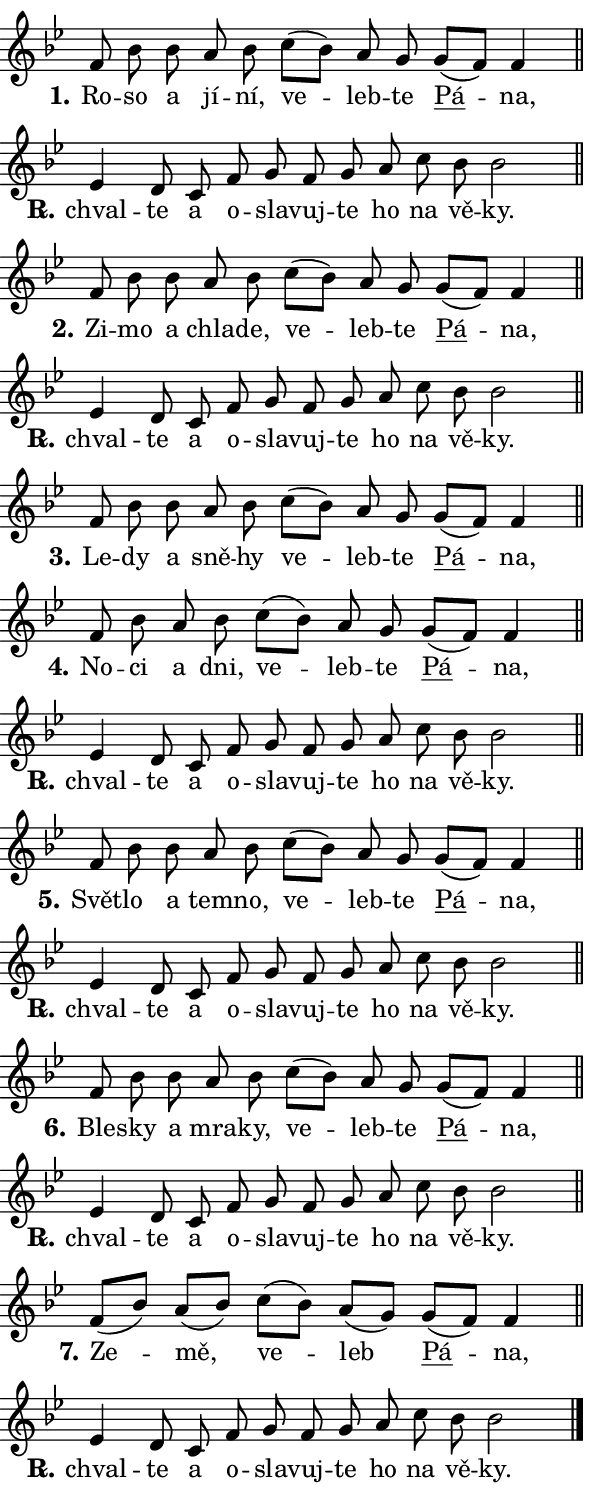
\version "2.24.0"
\header { tagline = "" }
\paper {
  indent = 0\cm
  top-margin = 0\cm
  right-margin = 0.13\cm % to fit lyric hyphens
  bottom-margin = 0\cm
  left-margin = 0\cm
  paper-width = 10\cm
  page-breaking = #ly:one-page-breaking
  system-system-spacing.basic-distance = #11
  score-system-spacing.basic-distance = #11
  ragged-last = ##f
}


%% Author: Thomas Morley
%% https://lists.gnu.org/archive/html/lilypond-user/2020-05/msg00002.html
#(define (line-position grob)
"Returns position of @var[grob} in current system:
   @code{'start}, if at first time-step
   @code{'end}, if at last time-step
   @code{'middle} otherwise
"
  (let* ((col (ly:item-get-column grob))
         (ln (ly:grob-object col 'left-neighbor))
         (rn (ly:grob-object col 'right-neighbor))
         (col-to-check-left (if (ly:grob? ln) ln col))
         (col-to-check-right (if (ly:grob? rn) rn col))
         (break-dir-left
           (and
             (ly:grob-property col-to-check-left 'non-musical #f)
             (ly:item-break-dir col-to-check-left)))
         (break-dir-right
           (and
             (ly:grob-property col-to-check-right 'non-musical #f)
             (ly:item-break-dir col-to-check-right))))
        (cond ((eqv? 1 break-dir-left) 'start)
              ((eqv? -1 break-dir-right) 'end)
              (else 'middle))))

#(define (tranparent-at-line-position vctor)
  (lambda (grob)
  "Relying on @code{line-position} select the relevant enry from @var{vctor}.
Used to determine transparency,"
    (case (line-position grob)
      ((end) (not (vector-ref vctor 0)))
      ((middle) (not (vector-ref vctor 1)))
      ((start) (not (vector-ref vctor 2))))))

noteHeadBreakVisibility =
#(define-music-function (break-visibility)(vector?)
"Makes @code{NoteHead}s transparent relying on @var{break-visibility}"
#{
  \override NoteHead.transparent =
    #(tranparent-at-line-position break-visibility)
#})

#(define delete-ledgers-for-transparent-note-heads
  (lambda (grob)
    "Reads whether a @code{NoteHead} is transparent.
If so this @code{NoteHead} is removed from @code{'note-heads} from
@var{grob}, which is supposed to be @code{LedgerLineSpanner}.
As a result ledgers are not printed for this @code{NoteHead}"
    (let* ((nhds-array (ly:grob-object grob 'note-heads))
           (nhds-list
             (if (ly:grob-array? nhds-array)
                 (ly:grob-array->list nhds-array)
                 '()))
           ;; Relies on the transparent-property being done before
           ;; Staff.LedgerLineSpanner.after-line-breaking is executed.
           ;; This is fragile ...
           (to-keep
             (remove
               (lambda (nhd)
                 (ly:grob-property nhd 'transparent #f))
               nhds-list)))
      ;; TODO find a better method to iterate over grob-arrays, similiar
      ;; to filter/remove etc for lists
      ;; For now rebuilt from scratch
      (set! (ly:grob-object grob 'note-heads)  '())
      (for-each
        (lambda (nhd)
          (ly:pointer-group-interface::add-grob grob 'note-heads nhd))
        to-keep))))

squashNotes = {
  \override NoteHead.X-extent = #'(-0.2 . 0.2)
  \override NoteHead.Y-extent = #'(-0.75 . 0)
  \override NoteHead.stencil =
    #(lambda (grob)
       (let ((pos (ly:grob-property grob 'staff-position)))
         (begin
           (if (< pos -7) (display "ERROR: Lower brevis then expected\n") (display ""))
           (if (<= pos -6) ly:text-interface::print ly:note-head::print))))
}
unSquashNotes = {
  \revert NoteHead.X-extent
  \revert NoteHead.Y-extent
  \revert NoteHead.stencil
}

hideNotes = \noteHeadBreakVisibility #begin-of-line-visible
unHideNotes = \noteHeadBreakVisibility #all-visible

% work-around for resetting accidentals
% https://lilypond.org/doc/v2.23/Documentation/notation/displaying-rhythms#unmetered-music
cadenzaMeasure = {
  \cadenzaOff
  \partial 1024 s1024
  \cadenzaOn
}

#(define-markup-command (accent layout props text) (markup?)
  "Underline accented syllable"
  (interpret-markup layout props
    #{\markup \override #'(offset . 4.3) \underline { #text }#}))

responsum = \markup \concat {
  "R" \hspace #-1.05 \path #0.1 #'((moveto 0 0.07) (lineto 0.9 0.8)) \hspace #0.05 "."
}

spaceSize = #0.6828661417322834 % exact space size for TeX Gyre Schola

\layout {
  \context {
    \Staff
    \remove "Time_signature_engraver"
    \override LedgerLineSpanner.after-line-breaking = #delete-ledgers-for-transparent-note-heads
  }
  \context {
    \Lyrics {
      \override LyricSpace.minimum-distance = \spaceSize
      \override LyricText.font-name = #"TeX Gyre Schola"
      \override LyricText.font-size = 1
      \override StanzaNumber.font-name = #"TeX Gyre Schola Bold"
      \override StanzaNumber.font-size = 1
    }
  }
  \context {
    \Score 
    \override NoteHead.text =
      #(lambda (grob) 
        (let ((pos (ly:grob-property grob 'staff-position)))
          #{\markup {
            \combine
              \halign #-0.55 \raise #(if (= pos -6) 0 0.5) \override #'(thickness . 2) \draw-line #'(3.2 . 0)
              \musicglyph "noteheads.sM1"
          }#}))
  }
}

% magnetic-lyrics.ily
%
%   written by
%     Jean Abou Samra <jean@abou-samra.fr>
%     Werner Lemberg <wl@gnu.org>
%
%   adapted by
%     Jiri Hon <jiri.hon@gmail.com>
%
% Version 2022-Apr-15

% https://www.mail-archive.com/lilypond-user@gnu.org/msg149350.html

#(define (Left_hyphen_pointer_engraver context)
   "Collect syllable-hyphen-syllable occurrences in lyrics and store
them in properties.  This engraver only looks to the left.  For
example, if the lyrics input is @code{foo -- bar}, it does the
following.

@itemize @bullet
@item
Set the @code{text} property of the @code{LyricHyphen} grob between
@q{foo} and @q{bar} to @code{foo}.

@item
Set the @code{left-hyphen} property of the @code{LyricText} grob with
text @q{foo} to the @code{LyricHyphen} grob between @q{foo} and
@q{bar}.
@end itemize

Use this auxiliary engraver in combination with the
@code{lyric-@/text::@/apply-@/magnetic-@/offset!} hook."
   (let ((hyphen #f)
         (text #f))
     (make-engraver
      (acknowledgers
       ((lyric-syllable-interface engraver grob source-engraver)
        (set! text grob)))
      (end-acknowledgers
       ((lyric-hyphen-interface engraver grob source-engraver)
        ;(when (not (grob::has-interface grob 'lyric-space-interface))
          (set! hyphen grob)));)
      ((stop-translation-timestep engraver)
       (when (and text hyphen)
         (ly:grob-set-object! text 'left-hyphen hyphen))
       (set! text #f)
       (set! hyphen #f)))))

#(define (lyric-text::apply-magnetic-offset! grob)
   "If the space between two syllables is less than the value in
property @code{LyricText@/.details@/.squash-threshold}, move the right
syllable to the left so that it gets concatenated with the left
syllable.

Use this function as a hook for
@code{LyricText@/.after-@/line-@/breaking} if the
@code{Left_@/hyphen_@/pointer_@/engraver} is active."
   (let ((hyphen (ly:grob-object grob 'left-hyphen #f)))
     (when hyphen
       (let ((left-text (ly:spanner-bound hyphen LEFT)))
         (when (grob::has-interface left-text 'lyric-syllable-interface)
           (let* ((common (ly:grob-common-refpoint grob left-text X))
                  (this-x-ext (ly:grob-extent grob common X))
                  (left-x-ext
                   (begin
                     ;; Trigger magnetism for left-text.
                     (ly:grob-property left-text 'after-line-breaking)
                     (ly:grob-extent left-text common X)))
                  ;; `delta` is the gap width between two syllables.
                  (delta (- (interval-start this-x-ext)
                            (interval-end left-x-ext)))
                  (details (ly:grob-property grob 'details))
                  (threshold (assoc-get 'squash-threshold details 0.2)))
             (when (< delta threshold)
               (let* (;; We have to manipulate the input text so that
                      ;; ligatures crossing syllable boundaries are not
                      ;; disabled.  For languages based on the Latin
                      ;; script this is essentially a beautification.
                      ;; However, for non-Western scripts it can be a
                      ;; necessity.
                      (lt (ly:grob-property left-text 'text))
                      (rt (ly:grob-property grob 'text))
                      (is-space (grob::has-interface hyphen 'lyric-space-interface))
                      (space (if is-space " " ""))
                      (extra-delta (if is-space spaceSize 0))
                      ;; Append new syllable.
                      (ltrt-space (if (and (string? lt) (string? rt))
                                (string-append lt space rt)
                                (make-concat-markup (list lt space rt))))
                      ;; Right-align `ltrt` to the right side.
                      (ltrt-space-markup (grob-interpret-markup
                               grob
                               (make-translate-markup
                                (cons (interval-length this-x-ext) 0)
                                (make-right-align-markup ltrt-space)))))
                 (begin
                   ;; Don't print `left-text`.
                   (ly:grob-set-property! left-text 'stencil #f)
                   ;; Set text and stencil (which holds all collected
                   ;; syllables so far) and shift it to the left.
                   (ly:grob-set-property! grob 'text ltrt-space)
                   (ly:grob-set-property! grob 'stencil ltrt-space-markup)
                   (ly:grob-translate-axis! grob (- (- delta extra-delta)) X))))))))))


#(define (lyric-hyphen::displace-bounds-first grob)
   ;; Make very sure this callback isn't triggered too early.
   (let ((left (ly:spanner-bound grob LEFT))
         (right (ly:spanner-bound grob RIGHT)))
     (ly:grob-property left 'after-line-breaking)
     (ly:grob-property right 'after-line-breaking)
     (ly:lyric-hyphen::print grob)))

squashThreshold = #0.4

\layout {
  \context {
    \Lyrics
    \consists #Left_hyphen_pointer_engraver
    \override LyricText.after-line-breaking =
      #lyric-text::apply-magnetic-offset!
    \override LyricHyphen.stencil = #lyric-hyphen::displace-bounds-first
    \override LyricText.details.squash-threshold = \squashThreshold
    \override LyricHyphen.minimum-distance = 0
    \override LyricHyphen.minimum-length = \squashThreshold
  }
}

squashText = \override LyricText.details.squash-threshold = 9999
unSquashText = \override LyricText.details.squash-threshold = \squashThreshold

leftText = \override LyricText.self-alignment-X = #LEFT
unLeftText = \revert LyricText.self-alignment-X

starOffset = #(lambda (grob) 
                (let ((x_offset (ly:self-alignment-interface::aligned-on-x-parent grob)))
                  (if (= x_offset 0) 0 (+ x_offset 1.2))))

star = #(define-music-function (syllable)(string?)
"Append star separator at the end of a syllable"
#{
  \once \override LyricText.X-offset = #starOffset
  \lyricmode { \markup {
    #syllable
    \override #'((font-name . "TeX Gyre Schola Bold")) \hspace #0.2 \lower #0.65 \larger "*"
  } }
#})

starAccent = #(define-music-function (syllable)(string?)
"Append star separator at the end of a syllable and make accent"
#{
  \once \override LyricText.X-offset = #starOffset
  \lyricmode { \markup {
    \accent #syllable
    \override #'((font-name . "TeX Gyre Schola Bold")) \hspace #0.2 \lower #0.65 \larger "*"
  } }
#})

breath = #(define-music-function (syllable)(string?)
"Append breathing indicator at the end of a syllable"
#{
  \lyricmode { \markup { #syllable "+" } }
#})

optionalBreath = #(define-music-function (syllable)(string?)
"Append optional breathing indicator at the end of a syllable"
#{
  \lyricmode { \markup { #syllable "(+)" } }
#})


\score {
    <<
        \new Voice = "melody" { \cadenzaOn \key bes \major \relative { f'8 bes \bar "" bes a8 bes \bar "" c[( bes)] \bar "" a g \bar "" \bar "" g[( f)] f4 \cadenzaMeasure \bar "||" \break } }
        \new Lyrics \lyricsto "melody" { \lyricmode { \set stanza = "1."
Ro -- so a jí -- ní, ve -- leb -- te \markup \accent Pá -- na, } }
    >>
    \layout {}
}

\score {
    <<
        \new Voice = "melody" { \cadenzaOn \key bes \major \relative { es'4 d8 c \bar "" f g f \bar "" g a \bar "" c bes bes2 \cadenzaMeasure \bar "||" \break } }
        \new Lyrics \lyricsto "melody" { \lyricmode { \set stanza = \responsum
chval -- te a o -- sla -- vuj -- te ho na vě -- ky. } }
    >>
    \layout {}
}

\score {
    <<
        \new Voice = "melody" { \cadenzaOn \key bes \major \relative { f'8 bes \bar "" bes a8 bes \bar "" c[( bes)] \bar "" a g \bar "" \bar "" g[( f)] f4 \cadenzaMeasure \bar "||" \break } }
        \new Lyrics \lyricsto "melody" { \lyricmode { \set stanza = "2."
Zi -- mo a chla -- de, ve -- leb -- te \markup \accent Pá -- na, } }
    >>
    \layout {}
}

\score {
    <<
        \new Voice = "melody" { \cadenzaOn \key bes \major \relative { es'4 d8 c \bar "" f g f \bar "" g a \bar "" c bes bes2 \cadenzaMeasure \bar "||" \break } }
        \new Lyrics \lyricsto "melody" { \lyricmode { \set stanza = \responsum
chval -- te a o -- sla -- vuj -- te ho na vě -- ky. } }
    >>
    \layout {}
}

\score {
    <<
        \new Voice = "melody" { \cadenzaOn \key bes \major \relative { f'8 bes \bar "" bes a8 bes \bar "" c[( bes)] \bar "" a g \bar "" \bar "" g[( f)] f4 \cadenzaMeasure \bar "||" \break } }
        \new Lyrics \lyricsto "melody" { \lyricmode { \set stanza = "3."
Le -- dy a sně -- hy ve -- leb -- te \markup \accent Pá -- na, } }
    >>
    \layout {}
}

\score {
    <<
        \new Voice = "melody" { \cadenzaOn \key bes \major \relative { f'8 bes8 a8 bes \bar "" c[( bes)] \bar "" a g \bar "" \bar "" g[( f)] f4 \cadenzaMeasure \bar "||" \break } }
        \new Lyrics \lyricsto "melody" { \lyricmode { \set stanza = "4."
No -- ci a dni, ve -- leb -- te \markup \accent Pá -- na, } }
    >>
    \layout {}
}

\score {
    <<
        \new Voice = "melody" { \cadenzaOn \key bes \major \relative { es'4 d8 c \bar "" f g f \bar "" g a \bar "" c bes bes2 \cadenzaMeasure \bar "||" \break } }
        \new Lyrics \lyricsto "melody" { \lyricmode { \set stanza = \responsum
chval -- te a o -- sla -- vuj -- te ho na vě -- ky. } }
    >>
    \layout {}
}

\score {
    <<
        \new Voice = "melody" { \cadenzaOn \key bes \major \relative { f'8 bes \bar "" bes a8 bes \bar "" c[( bes)] \bar "" a g \bar "" \bar "" g[( f)] f4 \cadenzaMeasure \bar "||" \break } }
        \new Lyrics \lyricsto "melody" { \lyricmode { \set stanza = "5."
Svět -- lo a tem -- no, ve -- leb -- te \markup \accent Pá -- na, } }
    >>
    \layout {}
}

\score {
    <<
        \new Voice = "melody" { \cadenzaOn \key bes \major \relative { es'4 d8 c \bar "" f g f \bar "" g a \bar "" c bes bes2 \cadenzaMeasure \bar "||" \break } }
        \new Lyrics \lyricsto "melody" { \lyricmode { \set stanza = \responsum
chval -- te a o -- sla -- vuj -- te ho na vě -- ky. } }
    >>
    \layout {}
}

\score {
    <<
        \new Voice = "melody" { \cadenzaOn \key bes \major \relative { f'8 bes \bar "" bes a8 bes \bar "" c[( bes)] \bar "" a g \bar "" \bar "" g[( f)] f4 \cadenzaMeasure \bar "||" \break } }
        \new Lyrics \lyricsto "melody" { \lyricmode { \set stanza = "6."
Ble -- sky a mra -- ky, ve -- leb -- te \markup \accent Pá -- na, } }
    >>
    \layout {}
}

\score {
    <<
        \new Voice = "melody" { \cadenzaOn \key bes \major \relative { es'4 d8 c \bar "" f g f \bar "" g a \bar "" c bes bes2 \cadenzaMeasure \bar "||" \break } }
        \new Lyrics \lyricsto "melody" { \lyricmode { \set stanza = \responsum
chval -- te a o -- sla -- vuj -- te ho na vě -- ky. } }
    >>
    \layout {}
}

\score {
    <<
        \new Voice = "melody" { \cadenzaOn \key bes \major \relative { f'8[( bes8)] a8[( bes)] \bar "" c[( bes)] \bar "" a[( g)] \bar "" \bar "" g[( f)] f4 \cadenzaMeasure \bar "||" \break } }
        \new Lyrics \lyricsto "melody" { \lyricmode { \set stanza = "7."
Ze -- mě, ve -- leb \markup \accent Pá -- na, } }
    >>
    \layout {}
}

\score {
    <<
        \new Voice = "melody" { \cadenzaOn \key bes \major \relative { es'4 d8 c \bar "" f g f \bar "" g a \bar "" c bes bes2 \cadenzaMeasure \bar "||" \break } \bar "|." }
        \new Lyrics \lyricsto "melody" { \lyricmode { \set stanza = \responsum
chval -- te a o -- sla -- vuj -- te ho na vě -- ky. } }
    >>
    \layout {}
}
